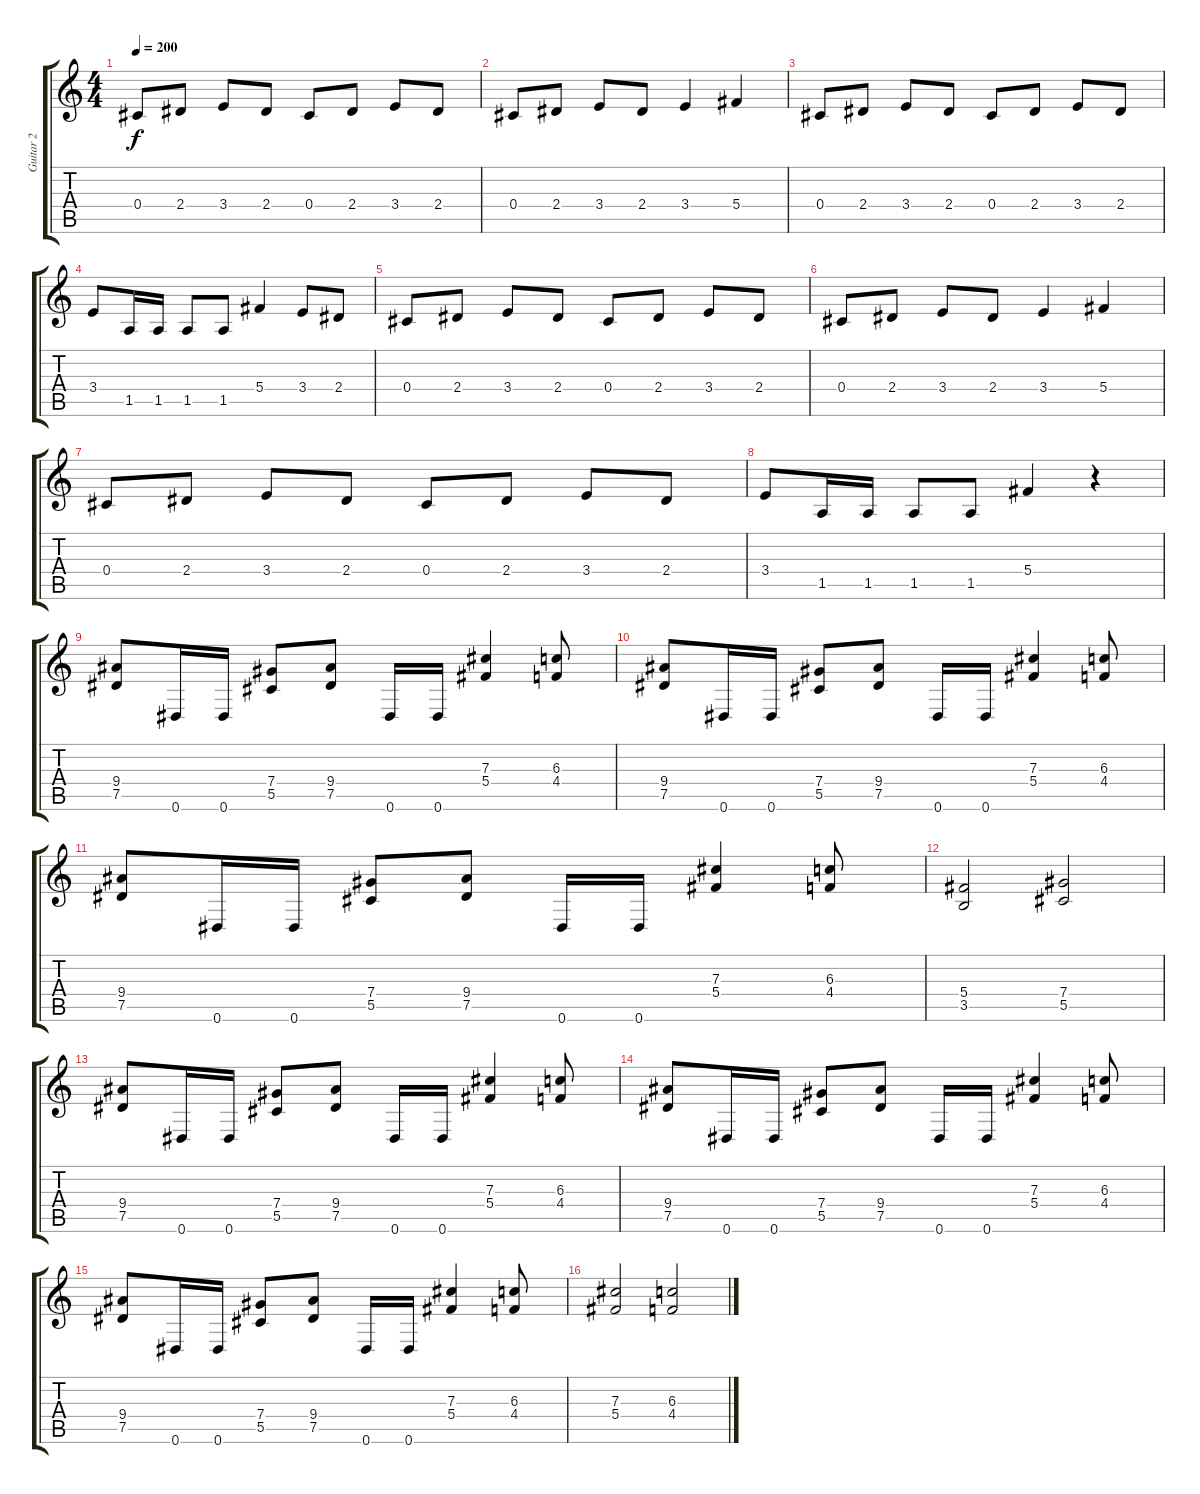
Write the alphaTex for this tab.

\track ("Guitar 2" "Guitar 2") {instrument distortionguitar}
\staff {score tabs}
\tuning (Eb4 Bb3 Gb3 Db3 Ab2 Eb2) {hide}
\ts (4 4)
\tempo 200
\clef g2
\ks c
0.4.8{dy f} 2.4.8 3.4.8 2.4.8 0.4.8 2.4.8 3.4.8 2.4.8 |
0.4.8 2.4.8 3.4.8 2.4.8 3.4.4 5.4.4 |
0.4.8 2.4.8 3.4.8 2.4.8 0.4.8 2.4.8 3.4.8 2.4.8 |
3.4.8 1.5.16 1.5.16 1.5.8 1.5.8 5.4.4 3.4.8 2.4.8 |
0.4.8 2.4.8 3.4.8 2.4.8 0.4.8 2.4.8 3.4.8 2.4.8 |
0.4.8 2.4.8 3.4.8 2.4.8 3.4.4 5.4.4 |
0.4.8 2.4.8 3.4.8 2.4.8 0.4.8 2.4.8 3.4.8 2.4.8 |
3.4.8 1.5.16 1.5.16 1.5.8 1.5.8 5.4.4 r.4 |
(9.4 7.5).8 0.6.16 0.6.16 (7.4 5.5).8 (9.4 7.5).8 0.6.16 0.6.16 (7.3 5.4).4 (6.3 4.4).8 |
(9.4 7.5).8 0.6.16 0.6.16 (7.4 5.5).8 (9.4 7.5).8 0.6.16 0.6.16 (7.3 5.4).4 (6.3 4.4).8 |
(9.4 7.5).8 0.6.16 0.6.16 (7.4 5.5).8 (9.4 7.5).8 0.6.16 0.6.16 (7.3 5.4).4 (6.3 4.4).8 |
(5.4 3.5).2 (7.4 5.5).2 |
(9.4 7.5).8 0.6.16 0.6.16 (7.4 5.5).8 (9.4 7.5).8 0.6.16 0.6.16 (7.3 5.4).4 (6.3 4.4).8 |
(9.4 7.5).8 0.6.16 0.6.16 (7.4 5.5).8 (9.4 7.5).8 0.6.16 0.6.16 (7.3 5.4).4 (6.3 4.4).8 |
(9.4 7.5).8 0.6.16 0.6.16 (7.4 5.5).8 (9.4 7.5).8 0.6.16 0.6.16 (7.3 5.4).4 (6.3 4.4).8 |
(7.3 5.4).2 (6.3 4.4).2
